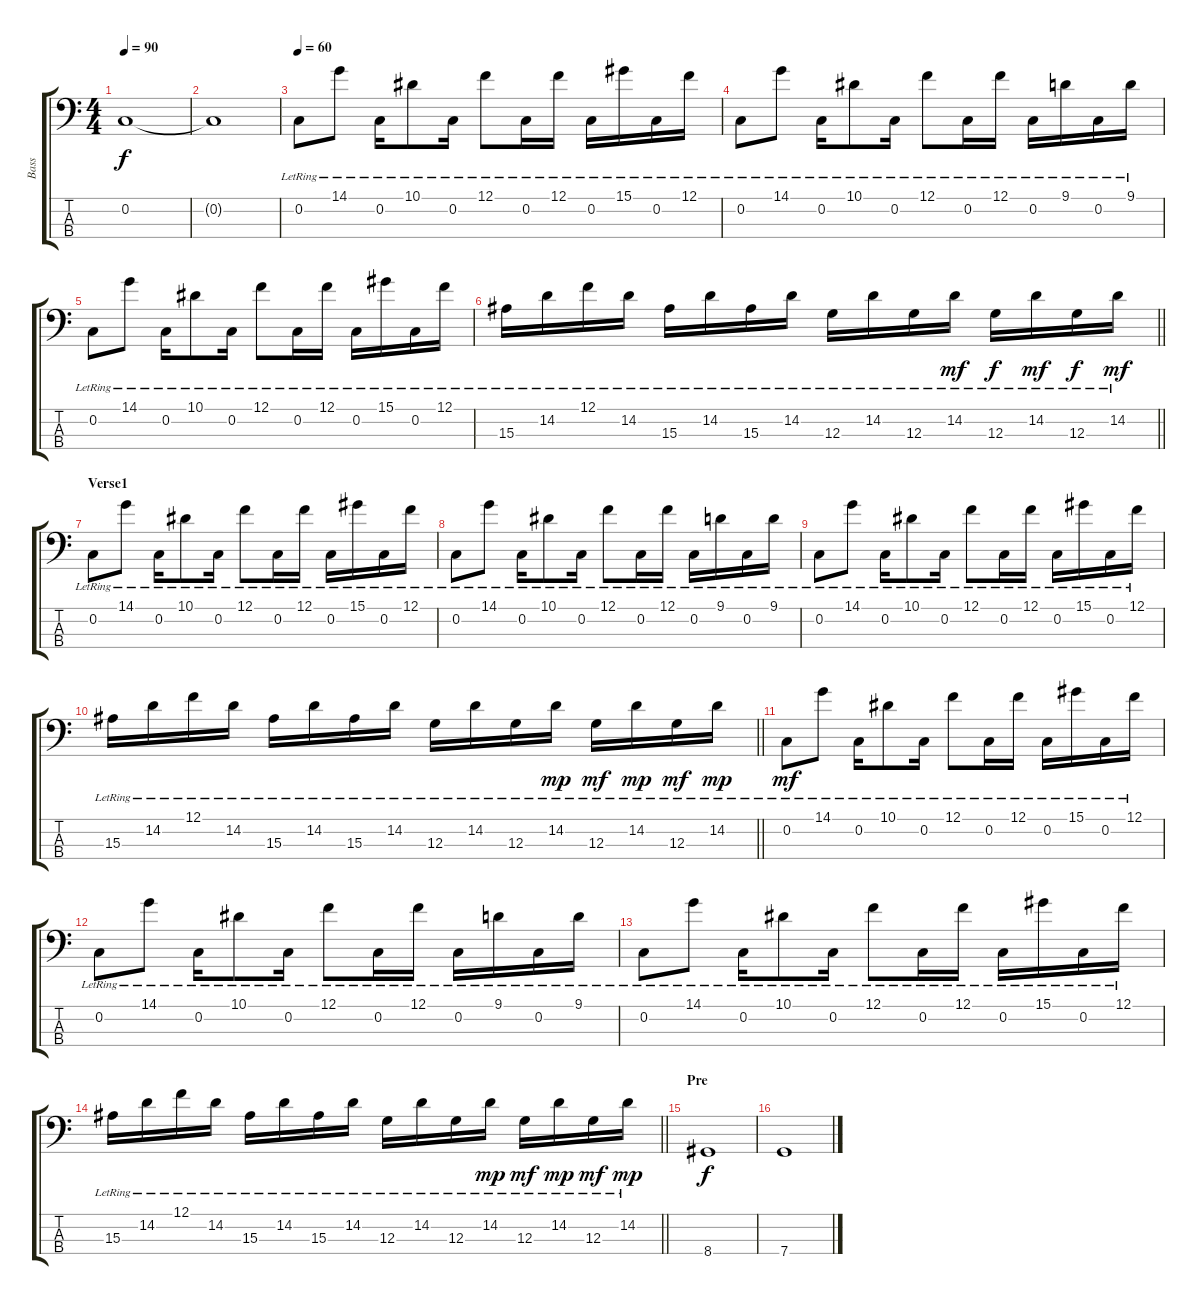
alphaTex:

\track ("Bass" "Bass") {instrument electricbassfinger}
\staff {score tabs}
\tuning (F2 C2 G1 C1) {hide}
\ts (4 4)
\tempo 90
\clef f4
\ks c
0.2{t}.1{dy f} |
0.2{t}.1 |
\tempo 60
0.2{lr}.8 14.1{lr}.8 0.2{lr}.16 10.1{lr}.8 0.2{lr}.16 12.1{lr}.8 0.2{lr}.16 12.1{lr}.16 0.2{lr}.16 15.1{lr}.16 0.2{lr}.16 12.1{lr}.16 |
0.2{lr}.8 14.1{lr}.8 0.2{lr}.16 10.1{lr}.8 0.2{lr}.16 12.1{lr}.8 0.2{lr}.16 12.1{lr}.16 0.2{lr}.16 9.1{lr}.16 0.2{lr}.16 9.1{lr}.16 |
0.2{lr}.8 14.1{lr}.8 0.2{lr}.16 10.1{lr}.8 0.2{lr}.16 12.1{lr}.8 0.2{lr}.16 12.1{lr}.16 0.2{lr}.16 15.1{lr}.16 0.2{lr}.16 12.1{lr}.16 |
\barLineRight lightlight
15.3{lr}.16 14.2{lr}.16 12.1{lr}.16 14.2{lr}.16 15.3{lr}.16 14.2{lr}.16 15.3{lr}.16 14.2{lr}.16 12.3{lr}.16 14.2{lr}.16 12.3{lr}.16 14.2{lr}.16{dy mf} 12.3{lr}.16{dy f} 14.2{lr}.16{dy mf} 12.3{lr}.16{dy f} 14.2{lr}.16{dy mf} |
\section ("" "Verse1")
0.2{lr}.8 14.1{lr}.8 0.2{lr}.16 10.1{lr}.8 0.2{lr}.16 12.1{lr}.8 0.2{lr}.16 12.1{lr}.16 0.2{lr}.16 15.1{lr}.16 0.2{lr}.16 12.1{lr}.16 |
0.2{lr}.8 14.1{lr}.8 0.2{lr}.16 10.1{lr}.8 0.2{lr}.16 12.1{lr}.8 0.2{lr}.16 12.1{lr}.16 0.2{lr}.16 9.1{lr}.16 0.2{lr}.16 9.1{lr}.16 |
0.2{lr}.8 14.1{lr}.8 0.2{lr}.16 10.1{lr}.8 0.2{lr}.16 12.1{lr}.8 0.2{lr}.16 12.1{lr}.16 0.2{lr}.16 15.1{lr}.16 0.2{lr}.16 12.1{lr}.16 |
\barLineRight lightlight
15.3{lr}.16 14.2{lr}.16 12.1{lr}.16 14.2{lr}.16 15.3{lr}.16 14.2{lr}.16 15.3{lr}.16 14.2{lr}.16 12.3{lr}.16 14.2{lr}.16 12.3{lr}.16 14.2{lr}.16{dy mp} 12.3{lr}.16{dy mf} 14.2{lr}.16{dy mp} 12.3{lr}.16{dy mf} 14.2{lr}.16{dy mp} |
0.2{lr}.8{dy mf} 14.1{lr}.8 0.2{lr}.16 10.1{lr}.8 0.2{lr}.16 12.1{lr}.8 0.2{lr}.16 12.1{lr}.16 0.2{lr}.16 15.1{lr}.16 0.2{lr}.16 12.1{lr}.16 |
0.2{lr}.8 14.1{lr}.8 0.2{lr}.16 10.1{lr}.8 0.2{lr}.16 12.1{lr}.8 0.2{lr}.16 12.1{lr}.16 0.2{lr}.16 9.1{lr}.16 0.2{lr}.16 9.1{lr}.16 |
0.2{lr}.8 14.1{lr}.8 0.2{lr}.16 10.1{lr}.8 0.2{lr}.16 12.1{lr}.8 0.2{lr}.16 12.1{lr}.16 0.2{lr}.16 15.1{lr}.16 0.2{lr}.16 12.1{lr}.16 |
\barLineRight lightlight
15.3{lr}.16 14.2{lr}.16 12.1{lr}.16 14.2{lr}.16 15.3{lr}.16 14.2{lr}.16 15.3{lr}.16 14.2{lr}.16 12.3{lr}.16 14.2{lr}.16 12.3{lr}.16 14.2{lr}.16{dy mp} 12.3{lr}.16{dy mf} 14.2{lr}.16{dy mp} 12.3{lr}.16{dy mf} 14.2{lr}.16{dy mp} |
\section ("" "Pre")
8.4.1{dy f} |
7.4.1
